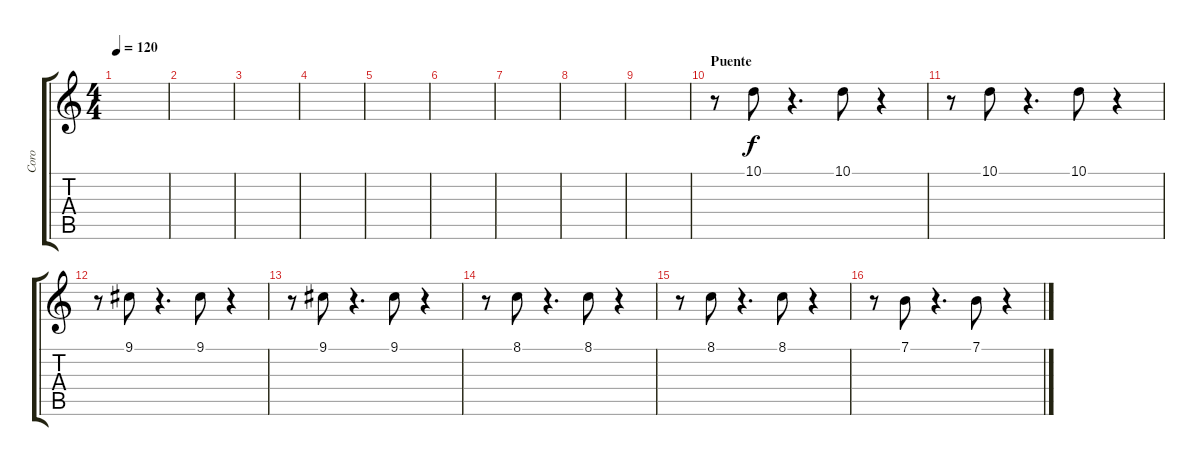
\track ("Coro" "Coro") {instrument voiceoohs}
\staff {score tabs}
\tuning (E4 B3 G3 D3 A2 E2) {hide}
\ts (4 4)
\tempo 120
\clef g2
\ks c
|
|
|
|
|
|
|
|
|
\section ("" "Puente")
r.8 10.1.8 r.4{d} 10.1.8 r.4 |
r.8 10.1.8 r.4{d} 10.1.8 r.4 |
r.8 9.1.8 r.4{d} 9.1.8 r.4 |
r.8 9.1.8 r.4{d} 9.1.8 r.4 |
r.8 8.1.8 r.4{d} 8.1.8 r.4 |
r.8 8.1.8 r.4{d} 8.1.8 r.4 |
r.8 7.1.8 r.4{d} 7.1.8 r.4
